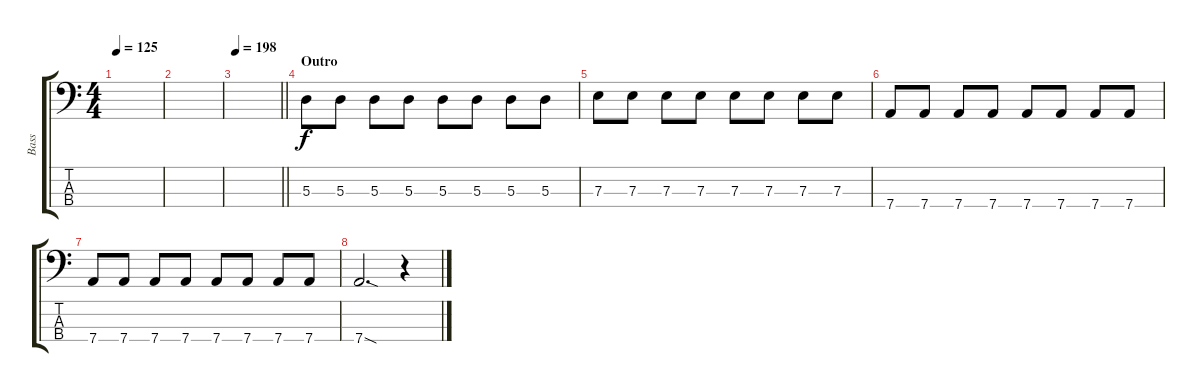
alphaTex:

\track ("Bass" "Bass") {instrument electricbassfinger}
\staff {score tabs}
\tuning (G2 D2 A1 D1) {hide}
\ts (4 4)
\tempo 125
\clef f4
\ks c
|
|
\tempo 198
\barLineRight lightlight
|
\section ("" "Outro")
5.3.8 5.3.8 5.3.8 5.3.8 5.3.8 5.3.8 5.3.8 5.3.8 |
7.3.8 7.3.8 7.3.8 7.3.8 7.3.8 7.3.8 7.3.8 7.3.8 |
7.4.8 7.4.8 7.4.8 7.4.8 7.4.8 7.4.8 7.4.8 7.4.8 |
7.4.8 7.4.8 7.4.8 7.4.8 7.4.8 7.4.8 7.4.8 7.4.8 |
7.4{sod}.2{d} r.4
